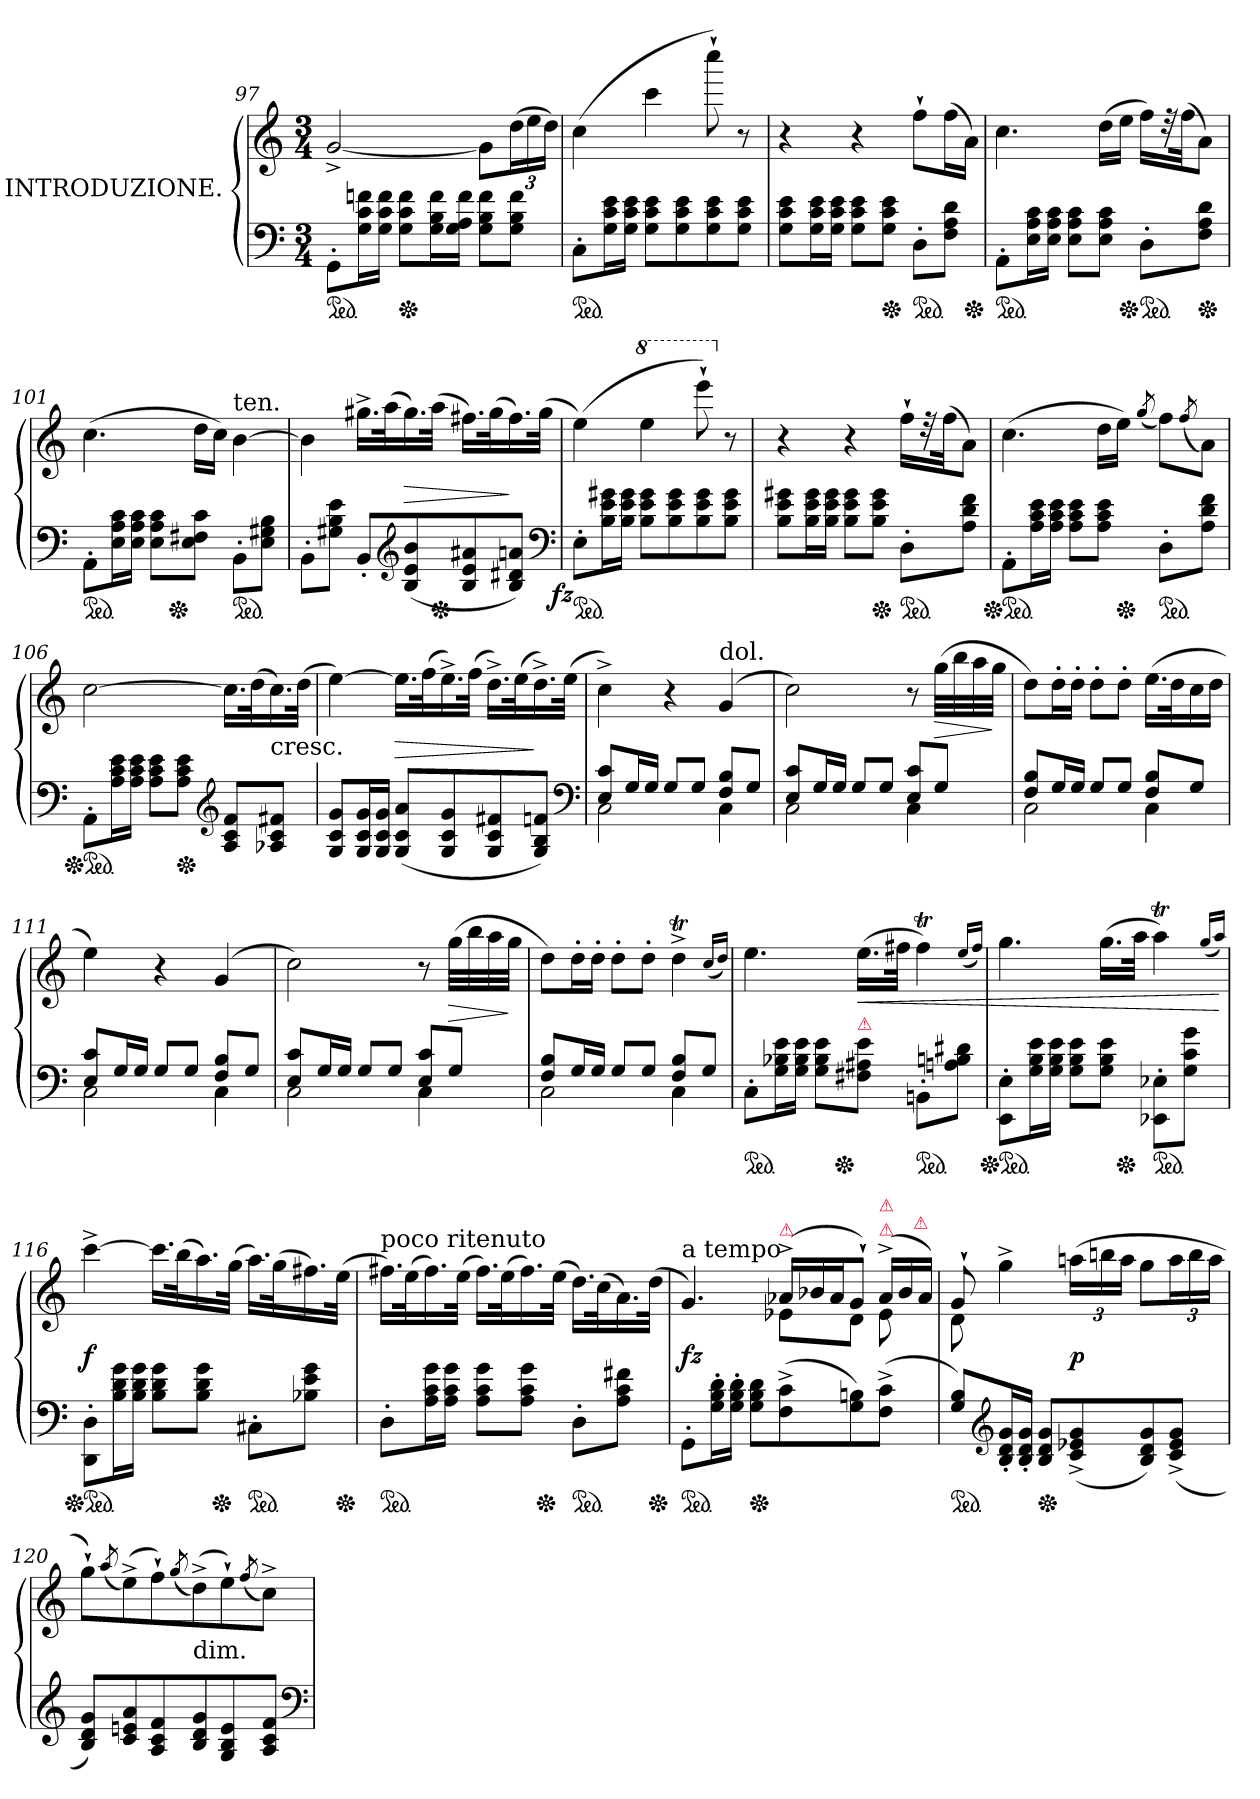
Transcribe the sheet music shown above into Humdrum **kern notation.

**kern	**kern	**dynam
*part1	*part1	*part1
*staff2	*staff1	*staff1/2
*I"INTRODUZIONE.	*	*
*clefF4	*clefG2	*
*k[]	*k[]	*
*a:	*a:	*
*M3/4	*M3/4	*
*ped	*	*
=97	=97	=97
8GG'L	[2g^<	.
16G 16c 16fnL	.	.
16G 16c 16fJJ	.	.
*Xped	*	*
8G 8c 8fL	.	.
16G 16B 16fL	.	.
16G 16A 16fJJ	.	.
8G 8B 8fL	8gL]	.
8G 8B 8fJ	(24ddL	.
.	24ee	.
.	24ddJJ)	.
=98	=98	=98
*ped	*	*
8C'L	(4cc	.
16G 16c 16eL	.	.
16G 16c 16eJJ	.	.
8G 8c 8eL	4ccc	.
8G 8c 8e	.	.
8G 8c 8e	8cccc`)	.
8G 8c 8eJ	8r	.
=99	=99	=99
8G 8c 8eL	4r	.
16G 16c 16eL	.	.
16G 16c 16eJJ	.	.
8G 8c 8eL	4r	.
*Xped	*	*
8G 8c 8eJ	.	.
*ped	*	*
8D'L	8ff`L	.
8F 8A 8dJ	(16ffL	.
*Xped	*	*
.	16aJJ)	.
=100	=100	=100
*ped	*	*
8AA'L	4.cc	.
16E 16A 16cL	.	.
16E 16A 16cJJ	.	.
8E 8A 8cL	.	.
8E 8A 8cJ	(16ddLL	.
*Xped	*	*
.	16eeJJ	.
*ped	*	*
8D'L	16ffLL)	.
.	32rdd	.
.	(32ffJK	.
*Xped	*	*
8F 8A 8dJ	8aJ)	.
=101	=101	=101
*ped	*	*
*	*^	*
8AA'L	(4.cc	4ryy	.
16E 16A 16cL	.	.	.
16E 16A 16cJJ	.	.	.
8E 8A 8cL	.	16ryy	.
*Xped	*	*	*
.	.	4..ryy	.
8E 8F#X 8cJ	16ddLL	.	.
.	16ccJJ)	.	.
!	!LO:TX:a:t=ten.	!	!
*ped	*	*	*
8BB'L	[4b	.	.
8E 8G#X 8BJ	.	.	.
!	!LO:TX:c:t=cresc.	!	!
*	*v	*v	*
=102	=102	=102
8BB'L	4b]	.
8G#X 8B 8eJ	.	.
8BB'/L	16.gg#X^<LL	.
.	(32aaK	.
*clefG2	*	*
(8B/ 8e/ 8b/	16.gg#)	>
*Xped	*	*
.	(32aaJJk	.
8B/ 8e/ 8a#X/	16.ff#XLL)	.
.	(32gg#K	.
8B/ 8d#X/ 8an/J)	16.ff#)	]
.	(32gg#JJk	.
*clefF4	*	*
=103	=103	=103
!	!	!LO:DY:b=2:rj
*ped	*	*
8E'L	(4ee)	fz
16B 16e 16g#XL	.	.
16B 16e 16g#JJ	.	.
*	*8va	*
8B 8e 8g#L	4eee	.
8B 8e 8g#	.	.
8B 8e 8g#	8eeee`)	.
*	*X8va	*
8B 8e 8g#J	8r	.
=104	=104	=104
8B 8e 8g#XL	4r	.
16B 16e 16g#L	.	.
16B 16e 16g#JJ	.	.
8B 8e 8g#L	4r	.
*Xped	*	*
8B 8e 8g#J	.	.
*ped	*	*
8D'L	16ff`LL	.
.	32rdd	.
.	(32ffJK	.
8A 8d 8fJ	8aJ)	.
=105	=105	=105
*Xped	*	*
*ped	*	*
8AA'L	(4.cc	.
16A 16c 16eL	.	.
16A 16c 16eJJ	.	.
8A 8c 8eL	.	.
8A 8c 8eJ	16ddLL	.
*Xped	*	*
.	16eeJJ)	.
.	(8qgg/	.
*ped	*	*
8D'L	8ffL)	.
.	(8qff/	.
8A 8d 8fJ	8aJ)	.
=106	=106	=106
*Xped	*	*
*ped	*	*
8AA'L	[2cc	.
16A 16c 16eL	.	.
16A 16c 16eJJ	.	.
8A 8c 8eL	.	.
*Xped	*	*
8A 8c 8eJ	.	.
*clefG2	*	*
8A/ 8c/ 8f/L	16.ccLL]	.
.	(32ddK	.
!	!LO:TX:c:t=cresc.	!
8A-X/ 8c/ 8f#X/J	16.cc)	.
.	(32ddJJk	.
=107	=107	=107
8G 8c 8gL	[4ee)	.
16G 16c 16gL	.	.
16G 16c 16gJJ	.	.
(8G 8c 8aL	16.eeLL]	>
.	(32ffK	.
8G 8c 8g	16.ee^<)	.
.	(32ffJJk	.
8G 8c 8f#X	16.dd^<LL)	.
.	(32eeK	.
8G 8B 8fnJ)	16.dd^<)	]
.	(32eeJJk	.
*clefF4	*	*
=108	=108	=108
*^	*	*
8E 8cL	2C	4cc^<)	.
16GL	.	.	.
16GJJ	.	.	.
8GL	.	4r	.
8GJ	.	.	.
!	!	!LO:TX:a:t=dol.	!
8F 8BL	4C	(>4g	.
8GJ	.	.	.
=109	=109	=109	=109
8E 8cL	2C	2cc)	.
16GL	.	.	.
16GJJ	.	.	.
8GL	.	.	.
8GJ	.	.	.
8E 8cL	4C	8r	.
8GJ	.	(32ggLLL	>
.	.	32bb	.
.	.	32aa	.
.	.	32ggJJJ	]
=110	=110	=110	=110
8F 8BL	2C	8ddL)	.
16GL	.	16dd'L	.
16GJJ	.	16dd'JJ	.
8GL	.	8dd'L	.
8GJ	.	8dd'J	.
8F 8BL	4C	(16.eeLL	.
.	.	32ddK	.
8GJ	.	16cc	.
.	.	16ddJJ	.
=111	=111	=111	=111
8E 8cL	2C	4ee)	.
16GL	.	.	.
16GJJ	.	.	.
8GL	.	4r	.
8GJ	.	.	.
8F 8BL	4C	(>4g	.
8GJ	.	.	.
=112	=112	=112	=112
8E 8cL	2C	2cc)	.
16GL	.	.	.
16GJJ	.	.	.
8GL	.	.	.
8GJ	.	.	.
8E 8cL	4C	8r	.
8GJ	.	(32ggLLL	>
.	.	32bb	.
.	.	32aa	.
.	.	32ggJJJ	]
=113	=113	=113	=113
8F 8BL	2C	8ddL)	.
16GL	.	16dd'L	.
16GJJ	.	16dd'JJ	.
8GL	.	8dd'L	.
8GJ	.	8dd'J	.
8F 8BL	4C	4ddT^	.
8GJ	.	.	.
*v	*v	*	*
.	(16qqccLL	.
.	16qqddJJ)	.
=114	=114	=114
*ped	*	*
*	*^	*
8C'L	4.ee	4ryy	.
16G 16B-X 16eL	.	.	.
16G 16B- 16eJJ	.	.	.
8G 8B- 8eL	.	16ryy	.
*Xped	*	*	*
.	.	4..ryy	.
!	!LO:TX:b:color=crimson:t=⚠	!	!
!	!	!	!LO:HP:b
8F#X 8A#X 8eJ	(16.eeLL	.	<
.	32ff#XJJk	.	.
*ped	*	*	*
8BBn'L	4ff#t)	.	.
8An 8Bn 8d#XJ	.	.	.
.	(16qqeeLL	.	.
.	16qqff#JJ)	.	.
=115	=115	=115	=115
*Xped	*	*	*
*ped	*	*	*
8EE' 8E'L	4.gg	4ryy	.
16G 16B 16eL	.	.	.
16G 16B 16eJJ	.	.	.
8G 8B 8eL	.	8ryy	.
8G 8B 8eJ	(16.ggLL	32.ryy	.
*Xped	*	*	*
.	.	4ryy	.
.	32aaJJk	.	.
*ped	*	*	*
8EE-X' 8E-X'L	4aaT)	.	.
8G 8c 8gJ	.	.	.
.	.	16ryy	.
.	.	64ryy	.
.	(16qqggLL	.	.
.	16qqaaJJ)	.	.
.	.	.	[
=116	=116	=116	=116
*Xped	*	*	*
*ped	*	*	*
8DD' 8D'L	[4ccc^<	4ryy	f
16B 16d 16gL	.	.	.
16B 16d 16gJJ	.	.	.
8B 8d 8gL	16.cccLL]	8ryy	.
.	(32bbK	.	.
8B 8d 8gJ	16.aa)	32.ryy	.
*Xped	*	*	*
.	.	4ryy	.
.	(32ggJJk	.	.
*ped	*	*	*
8C#X'L	16.aaLL)	.	.
.	(32ggK	.	.
8B-X 8e 8gJ	16.ff#X)	.	.
.	.	16ryy	.
*Xped	*	*	*
.	(32eeJJk	.	.
.	.	64ryy	.
=117	=117	=117	=117
!	!LO:TX:a:t=poco ritenuto	!	!
*ped	*	*	*
8D'L	16.ff#XLL)	4ryy	.
.	(32eeK	.	.
16A 16c 16gL	16.ff#)	.	.
16A 16c 16gJJ	.	.	.
.	(32eeJJk	.	.
8A 8c 8gL	16.ff#LL)	8ryy	.
.	(32eeK	.	.
8A 8c 8gJ	16.ff#)	32.ryy	.
*Xped	*	*	*
.	.	4ryy	.
.	(32eeJJk	.	.
*ped	*	*	*
8D'L	16.ddLL)	.	.
.	(32ccK	.	.
8A 8c 8f#XJ	16.a)	.	.
.	.	16ryy	.
*Xped	*	*	*
.	(32ddJJk	.	.
.	.	64ryy	.
=118	=118	=118	=118
!	!LO:TX:a:t=a tempo	!	!
*ped	*	*	*
8GG'L	4.g)	4.rAyy	fz
16G' 16B' 16d'L	.	.	.
16G' 16B' 16d'JJ	.	.	.
*Xped	*	*	*
8G 8B 8dL	.	.	.
*	*Xtuplet	*	*
!	!LO:TX:a:color=crimson:t=⚠	!	!
(8F^> 8c^>	(24a-X^LL	8e-XL	.
.	24b-X	.	.
.	24a-J	.	.
8G 8Bn)	8g`J)	8dJ	.
!	!LO:TX:a:color=crimson:t=⚠	!	!
!	!LO:TX:a:color=crimson:t=⚠	!	!
(8F^> 8c^>J	(24a-^LL	8e-	.
.	24b-	.	.
!	!LO:TX:a:color=crimson:t=⚠	!	!
.	24a-JJ)	.	.
=119	=119	=119	=119
*ped	*	*	*
8G/ 8B/L)	8g`	8d	.
*clefG2	*	*	*
16B' 16d' 16g'L	4gg^>	4rbbbyy	.
16B' 16d' 16g'JJ	.	.	.
*Xped	*	*	*
8B 8d 8gL	.	.	.
*	*tuplet	*	*
(8c^> 8e-X^> 8g^>	(24aan\LL	4.rgggyy	p
.	24bbn\	.	.
.	24aa\JJ	.	.
8B 8d 8g)	8ggL	.	.
(8c^> 8e-^> 8g^>J	24aaL	.	.
.	24bb	.	.
.	24aaJJ	.	.
*	*v	*v	*
=120	=120	=120
8B 8d 8gL)	8gg`L)	.
.	(8qaa/	.
8c 8en 8a	(8ee^<)	.
8A 8c 8f	8ff`)	.
.	(8qgg/	.
!	!LO:TX:c:t=dim.	!
8B 8d 8g	(8dd^<)	.
8G 8B 8e	8ee`)	.
.	(8qff/	.
8A 8c 8fJ	8cc^<J)	.
*clefF4	*	*
=	=	=
*-	*-	*-
